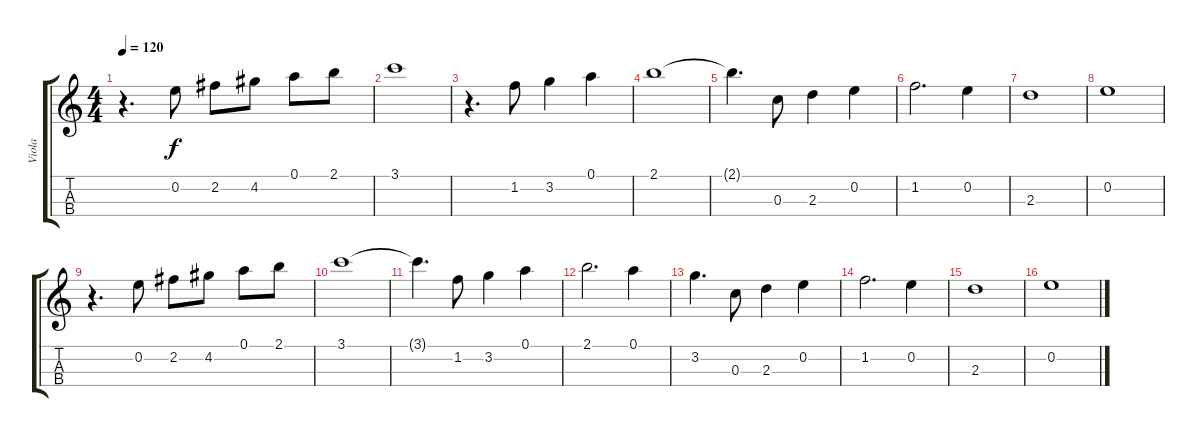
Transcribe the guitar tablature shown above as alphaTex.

\track ("Viola" "Viola") {instrument acousticguitarnylon}
\staff {score tabs}
\tuning (A4 E4 C4 G3) {hide}
\ts (4 4)
\tempo 120
\clef g2
\ks c
r.4{d dy f instrument acousticguitarnylon} 0.2.8 2.2.8 4.2.8 0.1.8 2.1.8 |
3.1.1 |
r.4{d} 1.2.8 3.2.4 0.1.4 |
2.1.1 |
2.1{t}.4{d} 0.3.8 2.3.4 0.2.4 |
1.2.2{d} 0.2.4 |
2.3.1 |
0.2.1 |
r.4{d} 0.2.8 2.2.8 4.2.8 0.1.8 2.1.8 |
3.1.1 |
3.1{t}.4{d} 1.2.8 3.2.4 0.1.4 |
2.1.2{d} 0.1.4 |
3.2.4{d} 0.3.8 2.3.4 0.2.4 |
1.2.2{d} 0.2.4 |
2.3.1 |
0.2.1
